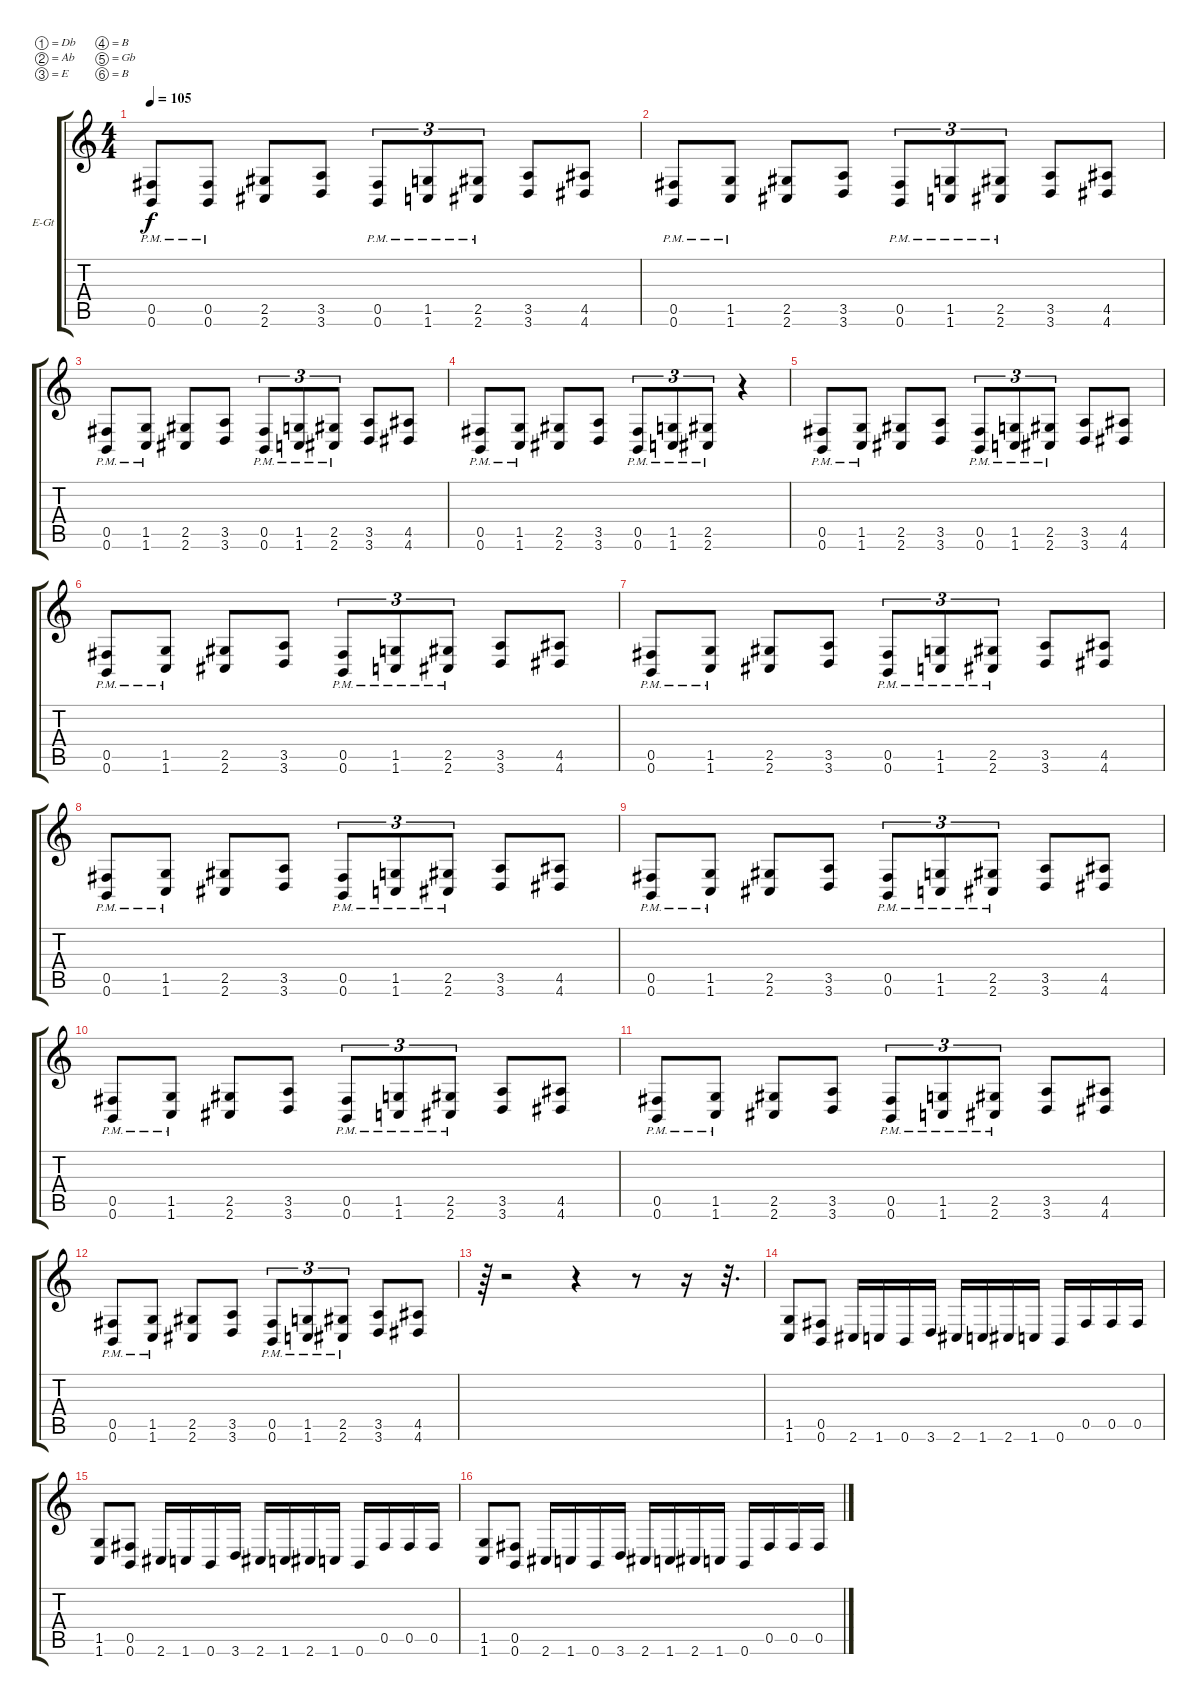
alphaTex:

\bracketExtendMode groupsimilarinstruments
\firstSystemTrackNameOrientation horizontal
\otherSystemsTrackNameOrientation horizontal
\track ("[GANG]" "E-Gt") {instrument distortionguitar}
\staff {score tabs}
\tuning (Db4 Ab3 E3 B2 Gb2 B1)
\ts (4 4)
\tempo 105
\clef g2
\ks c
(0.5{pm} 0.6{pm}).8{dy f instrument distortionguitar} (0.5{pm} 0.6{pm}).8 (2.5 2.6).8 (3.5 3.6).8 (0.5{pm} 0.6).8{tu (3 2)} (1.5{pm} 1.6).8{tu (3 2)} (2.5{pm} 2.6).8{tu (3 2)} (3.5 3.6).8 (4.5 4.6).8 |
(0.5{pm} 0.6).8 (1.5{pm} 1.6).8 (2.5 2.6).8 (3.5 3.6).8 (0.5{pm} 0.6).8{tu (3 2)} (1.5{pm} 1.6).8{tu (3 2)} (2.5{pm} 2.6).8{tu (3 2)} (3.5 3.6).8 (4.5 4.6).8 |
(0.5{pm} 0.6).8 (1.5{pm} 1.6).8 (2.5 2.6).8 (3.5 3.6).8 (0.5{pm} 0.6).8{tu (3 2)} (1.5{pm} 1.6).8{tu (3 2)} (2.5{pm} 2.6).8{tu (3 2)} (3.5 3.6).8 (4.5 4.6).8 |
(0.5{pm} 0.6).8 (1.5{pm} 1.6).8 (2.5 2.6).8 (3.5 3.6).8 (0.5{pm} 0.6).8{tu (3 2)} (1.5{pm} 1.6).8{tu (3 2)} (2.5{pm} 2.6).8{tu (3 2)} r.4 |
(0.5{pm} 0.6).8 (1.5{pm} 1.6).8 (2.5 2.6).8 (3.5 3.6).8 (0.5{pm} 0.6).8{tu (3 2)} (1.5{pm} 1.6).8{tu (3 2)} (2.5{pm} 2.6).8{tu (3 2)} (3.5 3.6).8 (4.5 4.6).8 |
(0.5{pm} 0.6).8 (1.5{pm} 1.6).8 (2.5 2.6).8 (3.5 3.6).8 (0.5{pm} 0.6).8{tu (3 2)} (1.5{pm} 1.6).8{tu (3 2)} (2.5{pm} 2.6).8{tu (3 2)} (3.5 3.6).8 (4.5 4.6).8 |
(0.5{pm} 0.6).8 (1.5{pm} 1.6).8 (2.5 2.6).8 (3.5 3.6).8 (0.5{pm} 0.6).8{tu (3 2)} (1.5{pm} 1.6).8{tu (3 2)} (2.5{pm} 2.6).8{tu (3 2)} (3.5 3.6).8 (4.5 4.6).8 |
(0.5{pm} 0.6).8 (1.5{pm} 1.6).8 (2.5 2.6).8 (3.5 3.6).8 (0.5{pm} 0.6).8{tu (3 2)} (1.5{pm} 1.6).8{tu (3 2)} (2.5{pm} 2.6).8{tu (3 2)} (3.5 3.6).8 (4.5 4.6).8 |
(0.5{pm} 0.6).8 (1.5{pm} 1.6).8 (2.5 2.6).8 (3.5 3.6).8 (0.5{pm} 0.6).8{tu (3 2)} (1.5{pm} 1.6).8{tu (3 2)} (2.5{pm} 2.6).8{tu (3 2)} (3.5 3.6).8 (4.5 4.6).8 |
(0.5{pm} 0.6).8 (1.5{pm} 1.6).8 (2.5 2.6).8 (3.5 3.6).8 (0.5{pm} 0.6).8{tu (3 2)} (1.5{pm} 1.6).8{tu (3 2)} (2.5{pm} 2.6).8{tu (3 2)} (3.5 3.6).8 (4.5 4.6).8 |
(0.5{pm} 0.6).8 (1.5{pm} 1.6).8 (2.5 2.6).8 (3.5 3.6).8 (0.5{pm} 0.6).8{tu (3 2)} (1.5{pm} 1.6).8{tu (3 2)} (2.5{pm} 2.6).8{tu (3 2)} (3.5 3.6).8 (4.5 4.6).8 |
(0.5{pm} 0.6).8 (1.5{pm} 1.6).8 (2.5 2.6).8 (3.5 3.6).8 (0.5{pm} 0.6).8{tu (3 2)} (1.5{pm} 1.6).8{tu (3 2)} (2.5{pm} 2.6).8{tu (3 2)} (3.5 3.6).8 (4.5 4.6).8 |
r.64 r.2 r.4 r.8 r.16 r.32{d} |
(1.5 1.6).8 (0.5 0.6).8 2.6.16 1.6.16 0.6.16 3.6.16 2.6.16 1.6.16 2.6.16 1.6.16 0.6.16 0.5.16 0.5.16 0.5.16 |
(1.5 1.6).8 (0.5 0.6).8 2.6.16 1.6.16 0.6.16 3.6.16 2.6.16 1.6.16 2.6.16 1.6.16 0.6.16 0.5.16 0.5.16 0.5.16 |
(1.5 1.6).8 (0.5 0.6).8 2.6.16 1.6.16 0.6.16 3.6.16 2.6.16 1.6.16 2.6.16 1.6.16 0.6.16 0.5.16 0.5.16 0.5.16
